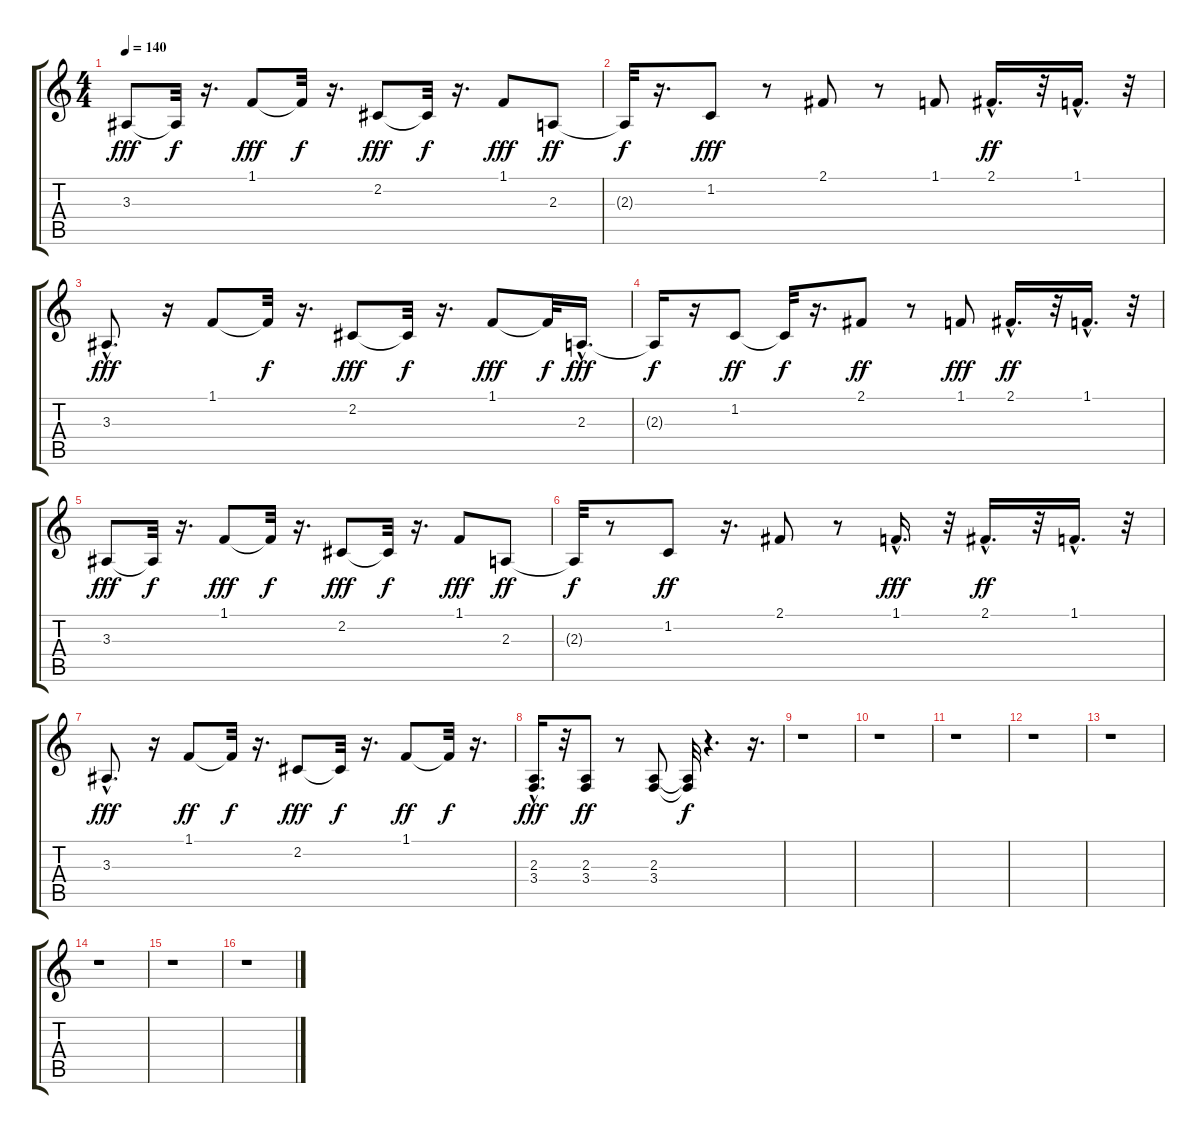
\track "" {instrument percussiveorgan}
\staff {score tabs}
\tuning (E4 B3 G3 D3 A2 E2) {hide}
\ts (4 4)
\tempo 140
\clef g2
\ks c
3.3.8{dy fff instrument percussiveorgan} 3.3{t}.32{dy f} r.16{d} 1.1.8{dy fff} 1.1{t}.32{dy f} r.16{d} 2.2.8{dy fff} 2.2{t}.32{dy f} r.16{d} 1.1.8{dy fff} 2.3.8{dy ff} |
2.3{t}.32{dy f} r.16{d} 1.2.8{dy fff} r.8 2.1.8 r.8 1.1.8 2.1{hac}.16{d dy ff} r.32 1.1{hac}.16{d} r.32 |
3.3{hac}.8{d dy fff} r.16 1.1.8 1.1{t}.32{dy f} r.16{d} 2.2.8{dy fff} 2.2{t}.32{dy f} r.16{d} 1.1.8{dy fff} 1.1{t}.32{dy f} 2.3{hac}.16{d dy fff} |
2.3{t}.16{dy f} r.16 1.2.8{dy ff} 1.2{t}.32{dy f} r.16{d} 2.1.8{dy ff} r.8 1.1.8{dy fff} 2.1{hac}.16{d dy ff} r.32 1.1{hac}.16{d} r.32 |
3.3.8{dy fff} 3.3{t}.32{dy f} r.16{d} 1.1.8{dy fff} 1.1{t}.32{dy f} r.16{d} 2.2.8{dy fff} 2.2{t}.32{dy f} r.16{d} 1.1.8{dy fff} 2.3.8{dy ff} |
2.3{t}.32{dy f} r.8 1.2.8{dy ff} r.16{d} 2.1.8 r.8 1.1{hac}.16{d dy fff} r.32 2.1{hac}.16{d dy ff} r.32 1.1{hac}.16{d} r.32 |
3.3{hac}.8{d dy fff} r.16 1.1.8{dy ff} 1.1{t}.32{dy f} r.16{d} 2.2.8{dy fff} 2.2{t}.32{dy f} r.16{d} 1.1.8{dy ff} 1.1{t}.32{dy f} r.16{d} |
(2.3{hac} 3.4).16{d dy fff} r.32 (2.3 3.4).8{dy ff} r.8 (2.3 3.4).8 (2.3{t} 3.4{t}).32{dy f} r.4{d} r.16{d} |
r.1 |
r.1 |
r.1 |
r.1 |
r.1 |
r.1 |
r.1 |
r.1
